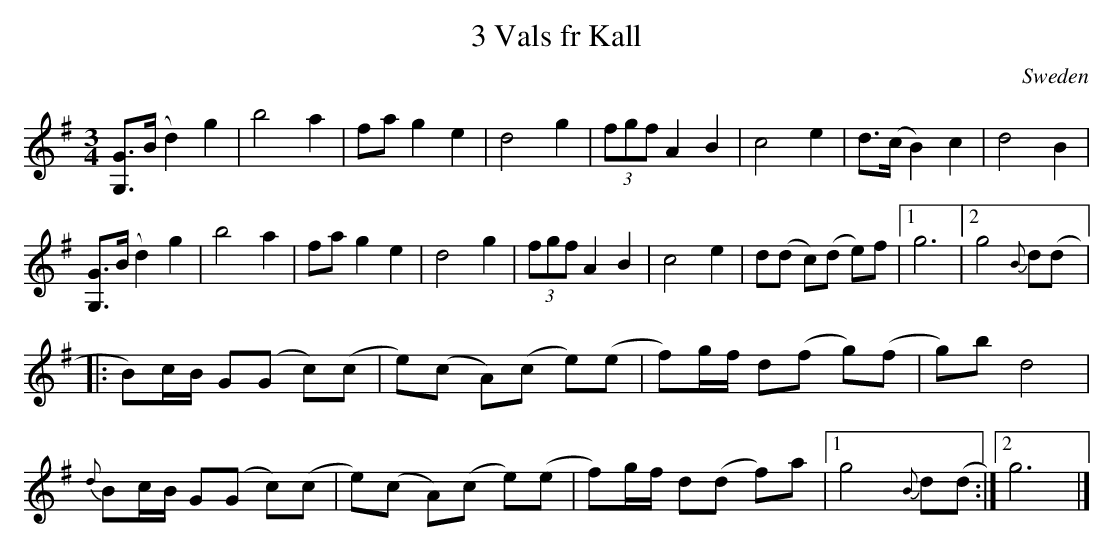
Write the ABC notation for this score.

X:1
T:3 Vals fr Kall
O:Sweden
M:3/4
K:G
[G,G]>(Bd2)g2 | b4a2 | fag2e2 | d4g2 | (3fgfA2B2 | c4e2 | d>(cB2)c2 | d4B2 |
[G,G]>(Bd2)g2 | b4a2 | fag2e2 | d4g2 | (3fgfA2B2 | c4e2 | d(d c)(d e)f |1 g6 |2 g4{B}d(d |:
B)c/B/ G(G c)(c | e)(c A)(c e)(e | f)g/f/ d(f g)(f | g)b d4 |
{d}Bc/B/ G(G c)(c | e)(c A)(c e)(e | f)g/f/ d(d f)a |1 g4 {B}d(d :|2 g6 |]
